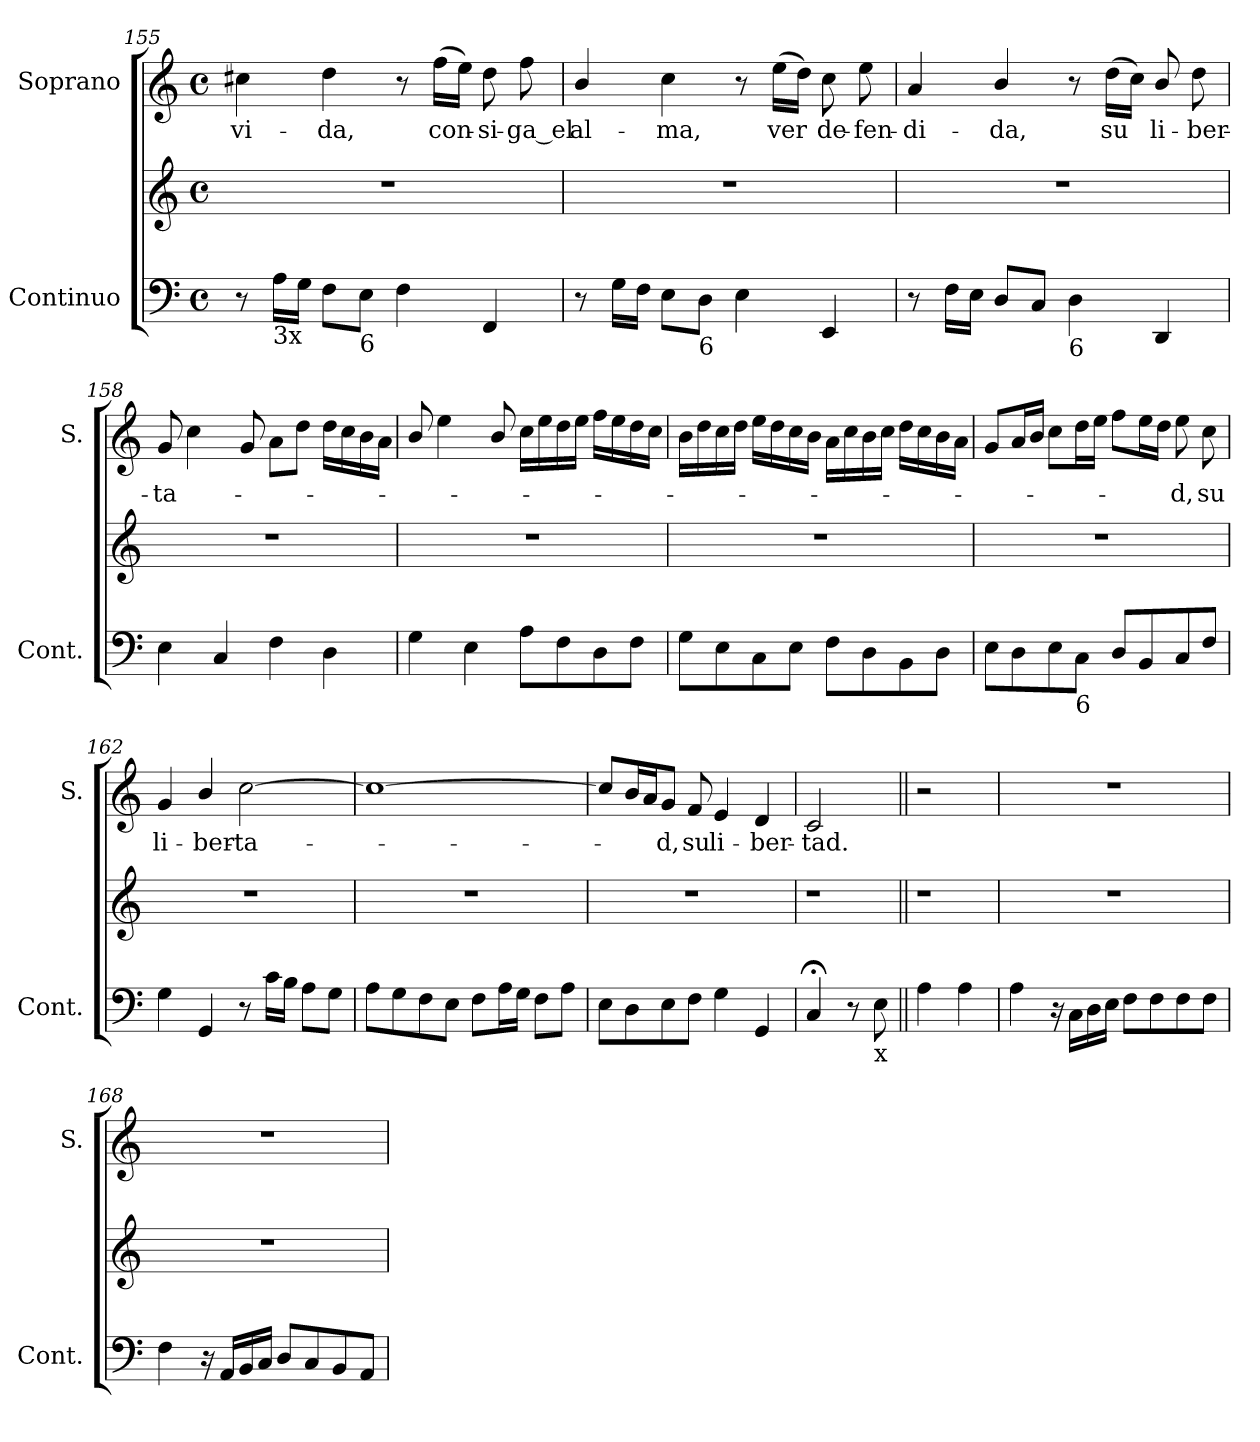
**kern	**kern	**kern	**text
*part2	*part2	*part1	*part1
*staff3	*staff2	*staff1	*staff1
*I"Continuo	*	*I"Soprano	*
*I'Cont.	*	*I'S.	*
*clefF4	*clefG2	*clefG2	*
*k[]	*k[]	*k[]	*
*C:	*C:	*C:	*
*M4/4	*M4/4	*M4/4	*
*met(c)	*met(c)	*met(c)	*
=155	=155	=155	=155
!	!	!	!LO:LY:b:color=#000000
8r	1r	4cc#Xi\	vi-
!LO:TX:b:t=3x	!	!	!
16Ai\LL	.	.	.
16Gi\JJ	.	.	.
!	!	!	!LO:LY:b:color=#000000
8Fi\L	.	4ddi\	-da,
!LO:TX:b:t=6	!	!	!
8Ei\J	.	.	.
4Fi\	.	8r	.
!	!	!	!LO:LY:b:color=#000000
.	.	(16ffi\LL	con-
.	.	16eei\JJ)	.
!	!	!	!LO:LY:b:color=#000000
4FFi/	.	8ddi\	-si-
!	!	!	!LO:LY:b:color=#000000
.	.	8ffi\	-ga_el
=156	=156	=156	=156
!	!	!	!LO:LY:b:color=#000000
8r	1r	4bi/	al-
16Gi\LL	.	.	.
16Fi\JJ	.	.	.
!	!	!	!LO:LY:b:color=#000000
8Ei\L	.	4cci\	-ma,
!LO:TX:b:t=6	!	!	!
8Di\J	.	.	.
4Ei\	.	8r	.
!	!	!	!LO:LY:b:color=#000000
.	.	(16eei\LL	ver
.	.	16ddi\JJ)	.
!	!	!	!LO:LY:b:color=#000000
4EEi/	.	8cci\	de-
!	!	!	!LO:LY:b:color=#000000
.	.	8eei\	-fen-
=157	=157	=157	=157
!	!	!	!LO:LY:b:color=#000000
8r	1r	4ai/	-di-
16Fi\LL	.	.	.
16Ei\JJ	.	.	.
!	!	!	!LO:LY:b:color=#000000
8Di/L	.	4bi/	-da,
8Ci/J	.	.	.
!LO:TX:b:t=6	!	!	!
4Di\	.	8r	.
!	!	!	!LO:LY:b:color=#000000
.	.	(16ddi\LL	su
.	.	16cci\JJ)	.
!	!	!	!LO:LY:b:color=#000000
4DDi/	.	8bi/	li-
!	!	!	!LO:LY:b:color=#000000
.	.	8ddi\	-ber-
!!LO:LB:g=z
=158	=158	=158	=158
!	!	!	!LO:LY:b:color=#000000
4Ei\	1r	8gi/	-ta-
.	.	4cci\	.
4Ci/	.	.	.
.	.	8gi/	.
4Fi\	.	8ai\L	.
.	.	8ddi\J	.
4Di\	.	16ddi\LL	.
.	.	16cci\	.
.	.	16bi\	.
.	.	16ai\JJ	.
=159	=159	=159	=159
4Gi\	1r	8bi/	.
.	.	4eei\	.
4Ei\	.	.	.
.	.	8bi/	.
8Ai\L	.	16cci\LL	.
.	.	16eei\	.
8Fi\	.	16ddi\	.
.	.	16eei\JJ	.
8Di\	.	16ffi\LL	.
.	.	16eei\	.
8Fi\J	.	16ddi\	.
.	.	16cci\JJ	.
=160	=160	=160	=160
8Gi\L	1r	16bi\LL	.
.	.	16ddi\	.
8Ei\	.	16cci\	.
.	.	16ddi\JJ	.
8Ci\	.	16eei\LL	.
.	.	16ddi\	.
8Ei\J	.	16cci\	.
.	.	16bi\JJ	.
8Fi\L	.	16ai\LL	.
.	.	16cci\	.
8Di\	.	16bi\	.
.	.	16cci\JJ	.
8BBi\	.	16ddi\LL	.
.	.	16cci\	.
8Di\J	.	16bi\	.
.	.	16ai\JJ	.
!!LO:PB:g=z
=161	=161	=161	=161
8Ei\L	1r	8gi/L	.
8Di\	.	16ai/L	.
.	.	16bi/JJ	.
8Ei\	.	8cci\L	.
!LO:TX:b:t=6	!	!	!
8Ci\J	.	16ddi\L	.
.	.	16eei\JJ	.
8Di/L	.	8ffi\L	.
8BBi/	.	16eei\L	.
.	.	16ddi\JJ	.
!	!	!	!LO:LY:b:color=#000000
8Ci/	.	8eei\	-d,
!	!	!	!LO:LY:b:color=#000000
8Fi/J	.	8cci\	su
=162	=162	=162	=162
!	!	!	!LO:LY:b:color=#000000
4Gi\	1r	4gi/	li-
!	!	!	!LO:LY:b:color=#000000
4GGi/	.	4bi/	-ber-
!	!	!	!LO:LY:b:color=#000000
8r	.	[2cci\	-ta-
16ci\LL	.	.	.
16Bi\JJ	.	.	.
8Ai\L	.	.	.
8Gi\J	.	.	.
=163	=163	=163	=163
8Ai\L	1r	1cci_	.
8Gi\	.	.	.
8Fi\	.	.	.
8Ei\J	.	.	.
8Fi\L	.	.	.
16Ai\L	.	.	.
16Gi\JJ	.	.	.
8Fi\L	.	.	.
8Ai\J	.	.	.
=164	=164	=164	=164
8Ei\L	1r	8cci/L]	.
8Di\	.	16bi/L	.
.	.	16ai/J	.
!	!	!	!LO:LY:b:color=#000000
8Ei\	.	8gi/J	-d,
!	!	!	!LO:LY:b:color=#000000
8Fi\J	.	8fi/	su
!	!	!	!LO:LY:b:color=#000000
4Gi\	.	4ei/	li-
!	!	!	!LO:LY:b:color=#000000
4GGi/	.	4di/	-ber-
=165	=165	=165	=165
!	!LO:N:vis=1	!	!
!	!	!	!LO:LY:b:color=#000000
4C;i/	2r	2ci/	-tad.
8r	.	.	.
!LO:TX:b:t=x	!	!	!
8Ei\	.	.	.
!!LO:LB:g=z
=166||	=166||	=166||	=166||
!	!LO:N:vis=1	!	!
4Ai\	2r	2r	.
4Ai\	.	.	.
=167	=167	=167	=167
4Ai\	1r	1r	.
16r	.	.	.
16Ci\LL	.	.	.
16Di\	.	.	.
16Ei\JJ	.	.	.
8Fi\L	.	.	.
8Fi\	.	.	.
8Fi\	.	.	.
8Fi\J	.	.	.
=168	=168	=168	=168
4Fi\	1r	1r	.
16r	.	.	.
16AAi/LL	.	.	.
16BBi/	.	.	.
16Ci/JJ	.	.	.
8Di/L	.	.	.
8Ci/	.	.	.
8BBi/	.	.	.
8AAi/J	.	.	.
=	=	=	=
*-	*-	*-	*-
